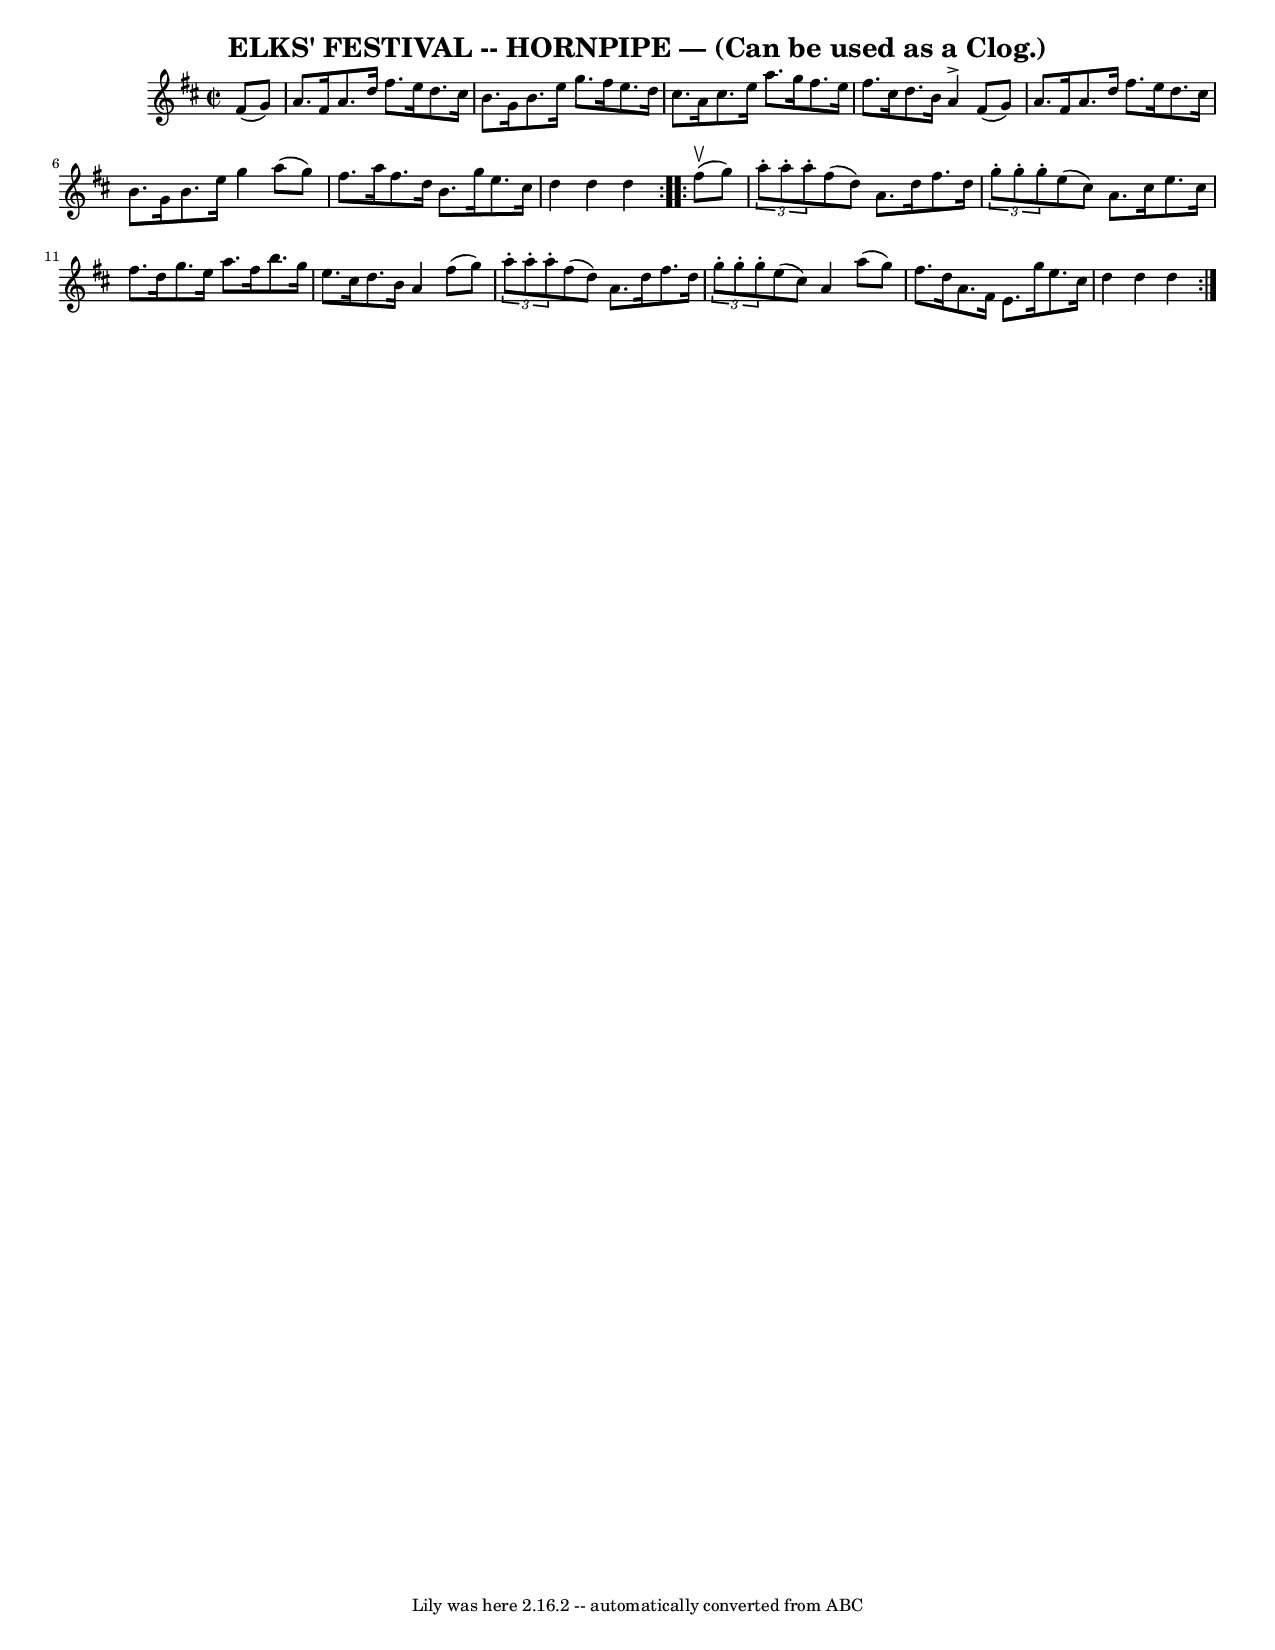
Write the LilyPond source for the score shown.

\version "2.16.2"
\include "Mammoth.ily"
\header {
  %% book = "Ryan's Mammoth Collection of Fiddle Tunes"
  crossRefNumber = "1"
  footnotes = ""
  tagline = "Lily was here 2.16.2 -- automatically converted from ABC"
  title = "ELKS' FESTIVAL -- HORNPIPE — (Can be used as a Clog.)"

}
voicedefault =  {


  \override Staff.TimeSignature #'style = #'C
  \time 2/2
  \key d \major
  \partial 4

  \repeat volta 2 {
    fs'8 (g'8)         |
    a'8. fs'16 a'8. d''16 fs''8. e''16 d''8. cs''16     |
    b'8. g'16 b'8. e''16 g''8. fs''16 e''8. d''16     |
    cs''8. a'16 cs''8. e''16 a''8. g''16 fs''8. e''16      |
    fs''8. cs''16 d''8. b'16 a'4^\accent fs'8 (g'8)   | |
    a'8. fs'16 a'8. d''16 fs''8. e''16 d''8. cs''16     |
    b'8. g'16 b'8. e''16 g''4 a''8 (g''8)    |
    fs''8. a''16 fs''8. d''16 b'8. g''16 e''8. cs''16     |
    d''4 d''4 d''4
  }

  \repeat volta 2 {
    fs''8 (^\upbow g''8)         |
    \times 2/3 {
      a''8-. a''8-. a''8-. } fs''8 (d''8) a'8. d''16 fs''8. d''16      |
    \times 2/3 { g''8-. g''8-. g''8-. } e''8 ( cs''8) a'8. cs''16 e''8. cs''16      |
    fs''8. d''16 g''8. e''16 a''8. fs''16 b''8. g''16     |
    e''8. cs''16 d''8. b'16 a'4 fs''8 (g''8)    |

    \times 2/3 { a''8-. a''8-. a''8-.  } fs''8 (d''8) a'8.
    d''16 fs''8. d''16    \times 2/3 { g''8-. g''8-. g''8-. } e''8 (cs''8) a'4 a''8 (g''8)     |
    fs''8. d''16 a'8. fs'16 e'8. g''16 e''8. cs''16     |
    d''4 d''4
    d''4
  }

}

\score{
  <<

    \context Staff="default"
    {
      \voicedefault

    }

  >>
  \layout {

  }
  \midi {
  }

}
